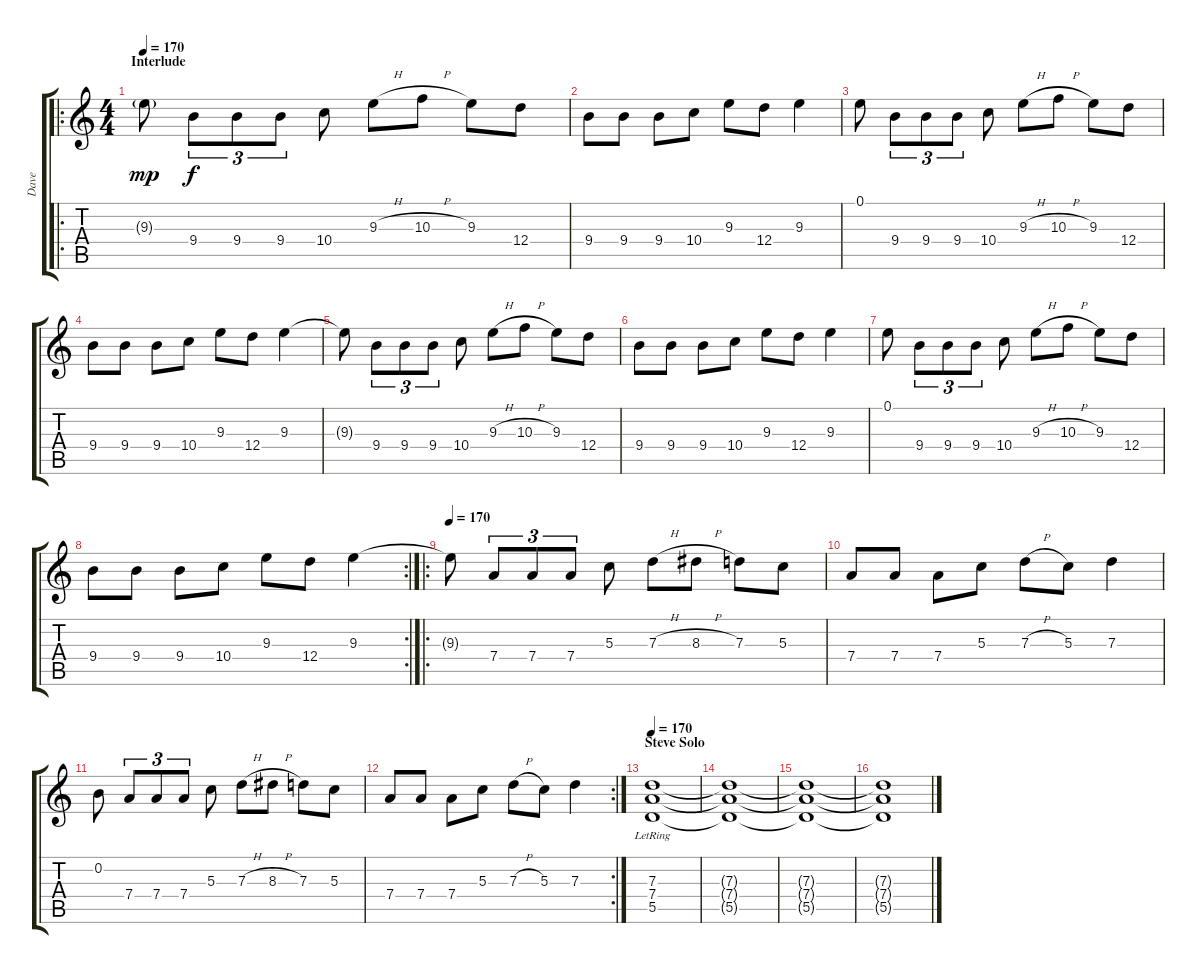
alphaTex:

\track ("Dave" "Dave") {instrument distortionguitar}
\staff {score tabs}
\tuning (E4 B3 G3 D3 A2 E2) {hide}
\ro
\ts (4 4)
\section ("" "Interlude")
\tempo 170
\clef g2
\ks c
9.3{g}.8{dy mp} 9.4.8{tu (3 2) dy f} 9.4.8{tu (3 2)} 9.4.8{tu (3 2)} 10.4.8 9.3{h}.8 10.3{h}.8 9.3.8 12.4.8 |
9.4.8 9.4.8 9.4.8 10.4.8 9.3.8 12.4.8 9.3.4 |
0.1.8 9.4.8{tu (3 2)} 9.4.8{tu (3 2)} 9.4.8{tu (3 2)} 10.4.8 9.3{h}.8 10.3{h}.8 9.3.8 12.4.8 |
9.4.8 9.4.8 9.4.8 10.4.8 9.3.8 12.4.8 9.3.4 |
9.3{t}.8 9.4.8{tu (3 2)} 9.4.8{tu (3 2)} 9.4.8{tu (3 2)} 10.4.8 9.3{h}.8 10.3{h}.8 9.3.8 12.4.8 |
9.4.8 9.4.8 9.4.8 10.4.8 9.3.8 12.4.8 9.3.4 |
0.1.8 9.4.8{tu (3 2)} 9.4.8{tu (3 2)} 9.4.8{tu (3 2)} 10.4.8 9.3{h}.8 10.3{h}.8 9.3.8 12.4.8 |
\rc 2
9.4.8 9.4.8 9.4.8 10.4.8 9.3.8 12.4.8 9.3.4 |
\ro
\tempo 170
9.3{t}.8 7.4.8{tu (3 2)} 7.4.8{tu (3 2)} 7.4.8{tu (3 2)} 5.3.8 7.3{h}.8 8.3{h}.8 7.3.8 5.3.8 |
7.4.8 7.4.8 7.4.8 5.3.8 7.3{h}.8 5.3.8 7.3.4 |
0.2.8 7.4.8{tu (3 2)} 7.4.8{tu (3 2)} 7.4.8{tu (3 2)} 5.3.8 7.3{h}.8 8.3{h}.8 7.3.8 5.3.8 |
\rc 2
7.4.8 7.4.8 7.4.8 5.3.8 7.3{h}.8 5.3.8 7.3.4 |
\section ("" "Steve Solo")
\tempo 170
(7.3{lr} 7.4 5.5).1 |
(7.3{t} 7.4{t} 5.5{t}).1 |
(7.3{t} 7.4{t} 5.5{t}).1 |
(7.3{t} 7.4{t} 5.5{t}).1
